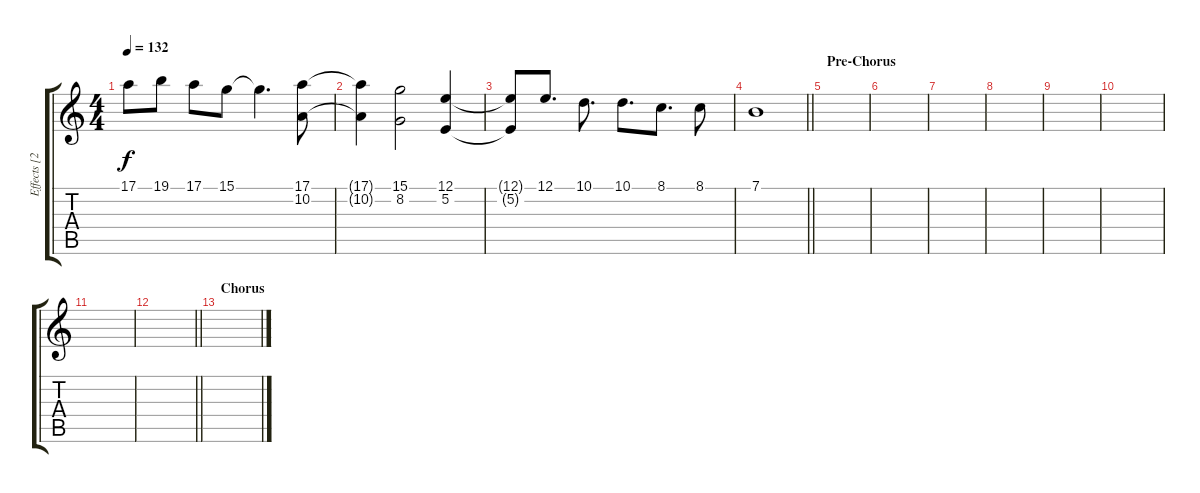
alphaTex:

\track ("Effects [2]" "Effects [2") {instrument lead1square}
\staff {score tabs}
\tuning (E4 B3 G3 D3 A2 E2) {hide}
\ts (4 4)
\tempo 132
\clef g2
\ks c
17.1.8{dy f} 19.1.8 17.1.8 15.1.8 15.1{t}.4{d} (17.1 10.2).8 |
(17.1{t} 10.2{t}).4 (15.1 8.2).2 (12.1 5.2).4 |
(12.1{t} 5.2{t}).8 12.1.8{d} 10.1.8{d} 10.1.8{d} 8.1.8{d} 8.1.8 |
\barLineRight lightlight
7.1.1 |
\section ("" "Pre-Chorus")
|
|
|
|
|
|
|
\barLineRight lightlight
|
\section ("" "Chorus")
